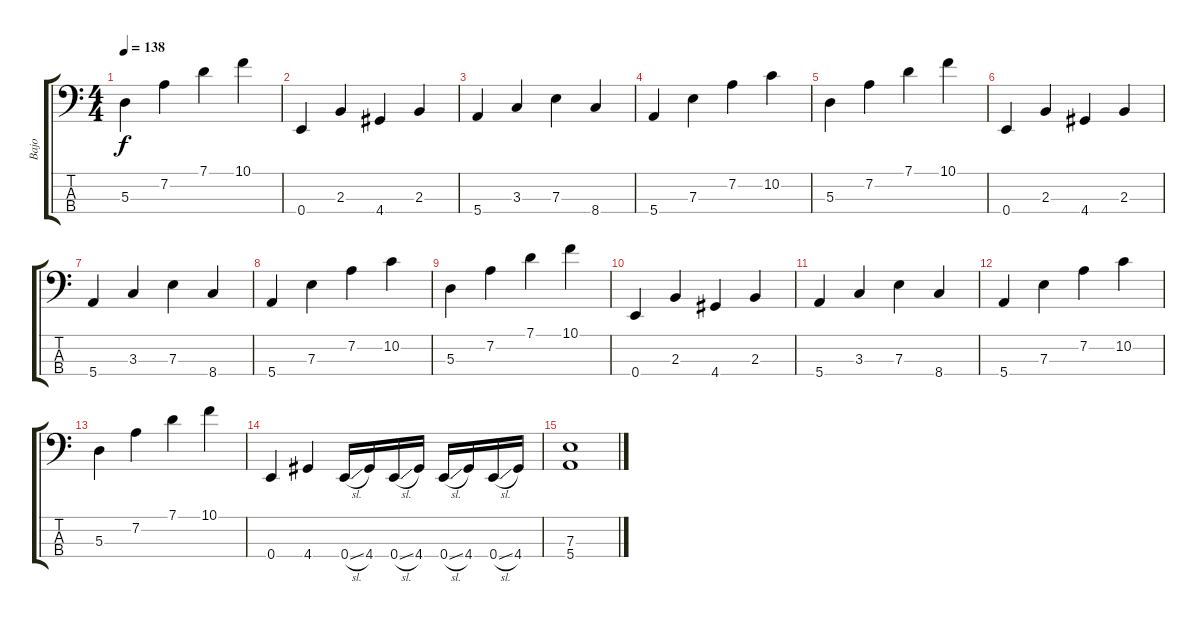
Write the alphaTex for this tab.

\track ("Bajo" "Bajo") {instrument electricbassfinger}
\staff {score tabs}
\tuning (G2 D2 A1 E1) {hide}
\ts (4 4)
\tempo 138
\clef f4
\ks c
5.3.4{dy f} 7.2.4 7.1.4 10.1.4 |
0.4.4 2.3.4 4.4.4 2.3.4 |
5.4.4 3.3.4 7.3.4 8.4.4 |
5.4.4 7.3.4 7.2.4 10.2.4 |
5.3.4 7.2.4 7.1.4 10.1.4 |
0.4.4 2.3.4 4.4.4 2.3.4 |
5.4.4 3.3.4 7.3.4 8.4.4 |
5.4.4 7.3.4 7.2.4 10.2.4 |
5.3.4 7.2.4 7.1.4 10.1.4 |
0.4.4 2.3.4 4.4.4 2.3.4 |
5.4.4 3.3.4 7.3.4 8.4.4 |
5.4.4 7.3.4 7.2.4 10.2.4 |
5.3.4 7.2.4 7.1.4 10.1.4 |
0.4.4 4.4.4 0.4{sl}.16 4.4.16 0.4{sl}.16 4.4.16 0.4{sl}.16 4.4.16 0.4{sl}.16 4.4.16 |
(7.3 5.4).1
